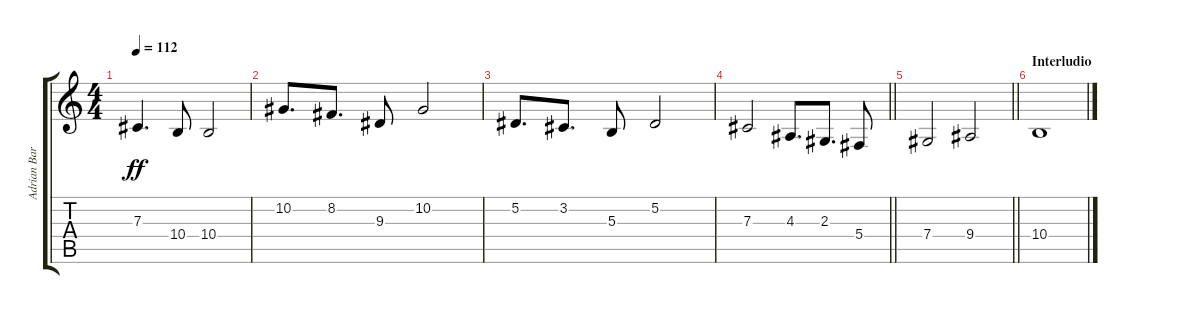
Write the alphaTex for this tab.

\track ("Adrian Barilari Voz" "Adrian Bar") {instrument flute}
\staff {score tabs}
\tuning (Eb4 Bb3 Gb3 Db3 Ab2 Eb2) {hide}
\ts (4 4)
\tempo 112
\clef g2
\ks c
7.3.4{d dy ff} 10.4.8 10.4.2 |
10.2.8{d} 8.2.8{d} 9.3.8 10.2.2 |
5.2.8{d} 3.2.8{d} 5.3.8 5.2.2 |
\barLineRight lightlight
7.3.2 4.3.8{d} 2.3.8{d} 5.4.8 |
\barLineRight lightlight
7.4.2 9.4.2 |
\section ("" "Interludio")
10.4.1{volume 0}
